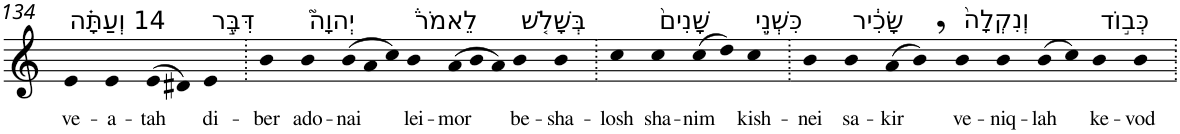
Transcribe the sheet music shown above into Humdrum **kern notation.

**kern	**text
*part1	*part1
*staff1	*staff1
*I"Piano	*
*I'Pno	*
!!LO:PB:g=z
*clefG2	*
*k[]	*
=134	=134
!LO:TX:a:t=14 וְעַתָּ֗ה	!
!	!LO:LY:b
4e	ve-
!	!LO:LY:b
4e	-a-
!	!LO:LY:b
(>8e	-tah
8d#X)	.
!LO:TX:a:t=דִּבֶּ֣ר	!
!	!LO:LY:b
4e	di-
=135.	=135.
!	!LO:LY:b
4b	-ber
!LO:TX:a:t=יְהוָה֮	!
!	!LO:LY:b
4b	ado-
!	!LO:LY:b
(12b	-nai
12a	.
12cc)	.
!LO:TX:a:t=לֵאמֹר֒	!
!	!LO:LY:b
4b	lei-
!	!LO:LY:b
(12a	-mor
12b	.
12a)	.
!LO:TX:a:t=בְּשָׁלֹ֤שׁ	!
!	!LO:LY:b
4b	be-
!	!LO:LY:b
4b	-sha-
=136.	=136.
!	!LO:LY:b
4cc	-losh
!LO:TX:a:t=שָׁנִים֙	!
!	!LO:LY:b
4cc	sha-
!	!LO:LY:b
(8cc	-nim
8dd)	.
!LO:TX:a:t=כִּשְׁנֵ֣י	!
!	!LO:LY:b
4cc	kish-
=137.	=137.
!	!LO:LY:b
4b	-nei
!LO:TX:a:t=שָׂכִ֔יר	!
!	!LO:LY:b
4b	sa-
!	!LO:LY:b
(8a	-kir
8b,)	.
!LO:TX:a:t=וְנִקְלָה֙	!
!	!LO:LY:b
4b	ve-
!	!LO:LY:b
4b	-niq-
!	!LO:LY:b
(8b	-lah
8cc)	.
!LO:TX:a:t=כְּב֣וֹד	!
!	!LO:LY:b
4b	ke-
!	!LO:LY:b
4b	-vod
=.	=.
*-	*-
